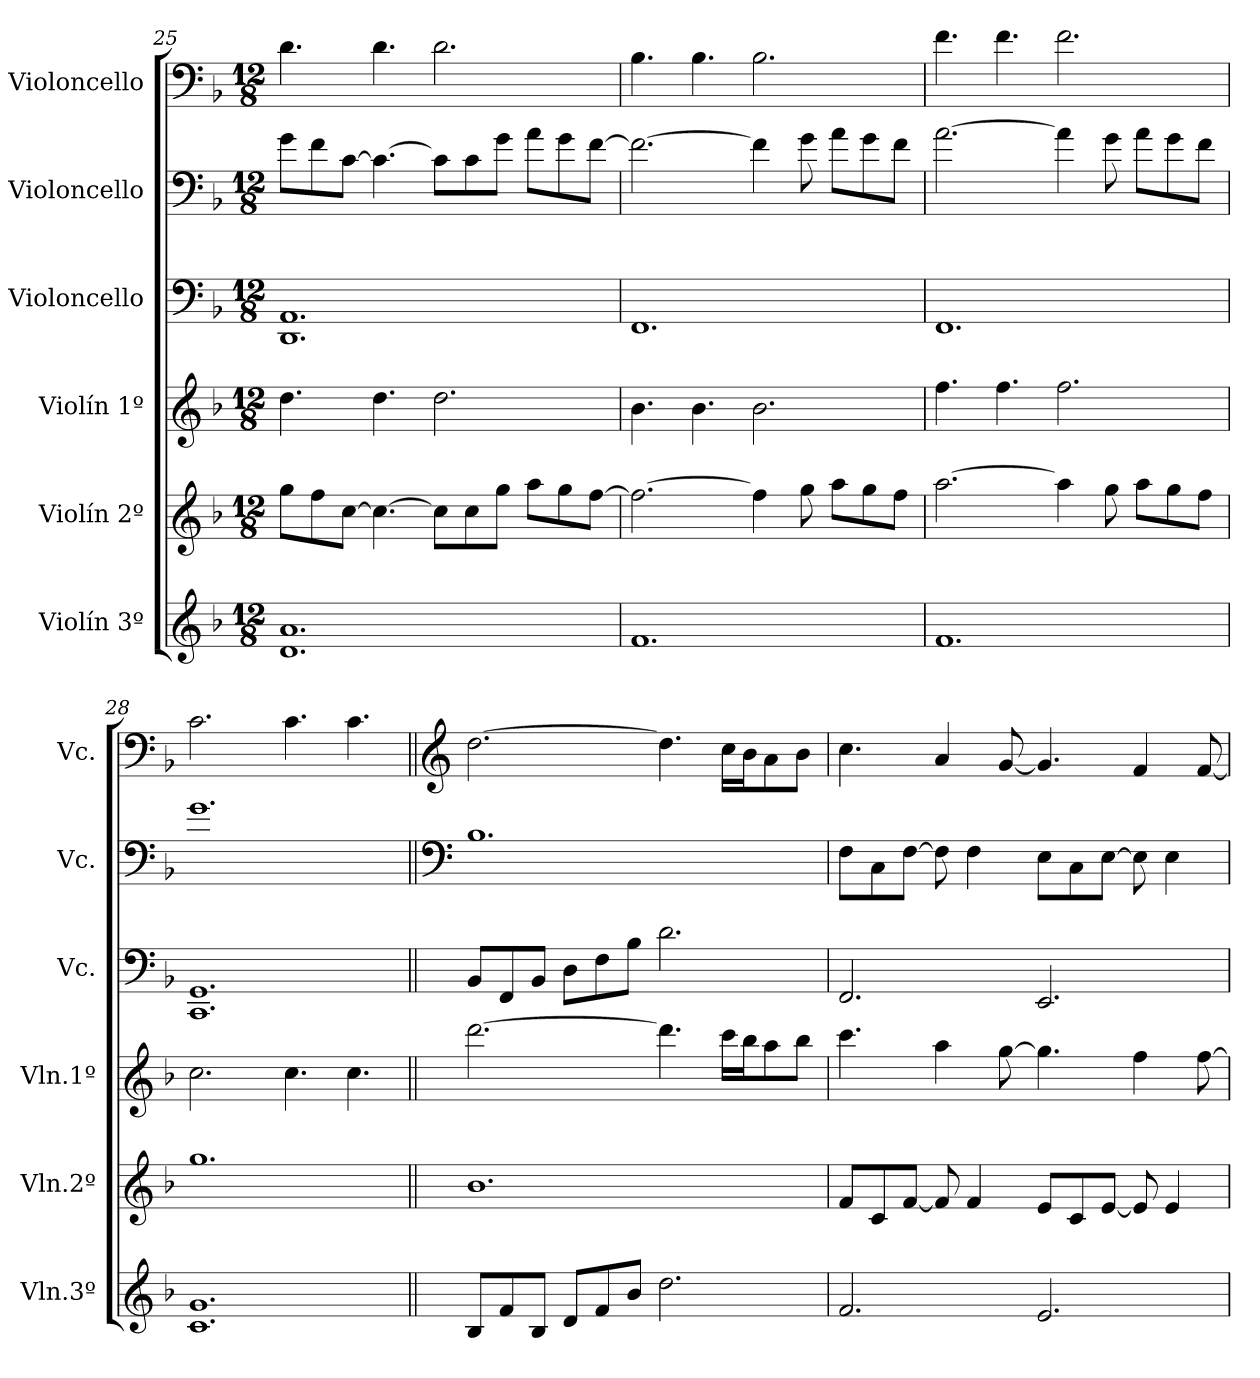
**kern	**kern	**kern	**kern	**kern	**kern
*part6	*part5	*part4	*part3	*part2	*part1
*staff6	*staff5	*staff4	*staff3	*staff2	*staff1
*I"Violín 3º	*I"Violín 2º	*I"Violín 1º	*I"Violoncello	*I"Violoncello	*I"Violoncello
*I'Vln.3º	*I'Vln.2º	*I'Vln.1º	*I'Vc.	*I'Vc.	*I'Vc.
*clefG2	*clefG2	*clefG2	*clefF4	*clefF4	*clefF4
*k[b-]	*k[b-]	*k[b-]	*k[b-]	*k[b-]	*k[b-]
*M12/8	*M12/8	*M12/8	*M12/8	*M12/8	*M12/8
=25	=25	=25	=25	=25	=25
1.d 1.a	8gg\L	4.dd\	1.DD 1.AA	8g\L	4.d\
.	8ff\	.	.	8f\	.
.	[8cc\J	.	.	[8c\J	.
.	4.cc\_	4.dd\	.	4.c\_	4.d\
.	8cc\L]	2.dd\	.	8c\L]	2.d\
.	8cc\	.	.	8c\	.
.	8gg\J	.	.	8g\J	.
.	8aa\L	.	.	8a\L	.
.	8gg\	.	.	8g\	.
.	[8ff\J	.	.	[8f\J	.
=26	=26	=26	=26	=26	=26
1.f	2.ff\_	4.b-\	1.FF	2.f\_	4.B-\
.	.	4.b-\	.	.	4.B-\
.	4ff\]	2.b-\	.	4f\]	2.B-\
.	8gg\	.	.	8g\	.
.	8aa\L	.	.	8a\L	.
.	8gg\	.	.	8g\	.
.	8ff\J	.	.	8f\J	.
!!LO:LB:g=z
=27	=27	=27	=27	=27	=27
1.f	[2.aa\	4.ff\	1.FF	[2.a\	4.f\
.	.	4.ff\	.	.	4.f\
.	4aa\]	2.ff\	.	4a\]	2.f\
.	8gg\	.	.	8g\	.
.	8aa\L	.	.	8a\L	.
.	8gg\	.	.	8g\	.
.	8ff\J	.	.	8f\J	.
=28	=28	=28	=28	=28	=28
1.c 1.g	1.gg	2.cc\	1.CC 1.GG	1.g	2.c\
.	.	4.cc\	.	.	4.c\
.	.	4.cc\	.	.	4.c\
=29||	=29||	=29||	=29||	=29||	=29||
*	*	*	*	*clefF4	*clefG2
8B-/L	1.b-	[2.ddd\	8BB-/L	1.B-	[2.dd\
8f/	.	.	8FF/	.	.
8B-/J	.	.	8BB-/J	.	.
8d/L	.	.	8D\L	.	.
8f/	.	.	8F\	.	.
8b-/J	.	.	8B-\J	.	.
2.dd\	.	4.ddd\]	2.d\	.	4.dd\]
.	.	16ccc\LL	.	.	16cc\LL
.	.	16bb-\J	.	.	16b-\J
.	.	8aa\	.	.	8a\
.	.	8bb-\J	.	.	8b-\J
=30	=30	=30	=30	=30	=30
2.f/	8f/L	4.ccc\	2.FF/	8F\L	4.cc\
.	8c/	.	.	8C\	.
.	[8f/J	.	.	[8F\J	.
.	8f/]	4aa\	.	8F\]	4a/
.	4f/	.	.	4F\	.
.	.	[8gg\	.	.	[8g/
2.e/	8e/L	4.gg\]	2.EE/	8E\L	4.g/]
.	8c/	.	.	8C\	.
.	[8e/J	.	.	[8E\J	.
.	8e/]	4ff\	.	8E\]	4f/
.	4e/	.	.	4E\	.
.	.	[8ff\	.	.	[8f/
=	=	=	=	=	=
*-	*-	*-	*-	*-	*-
